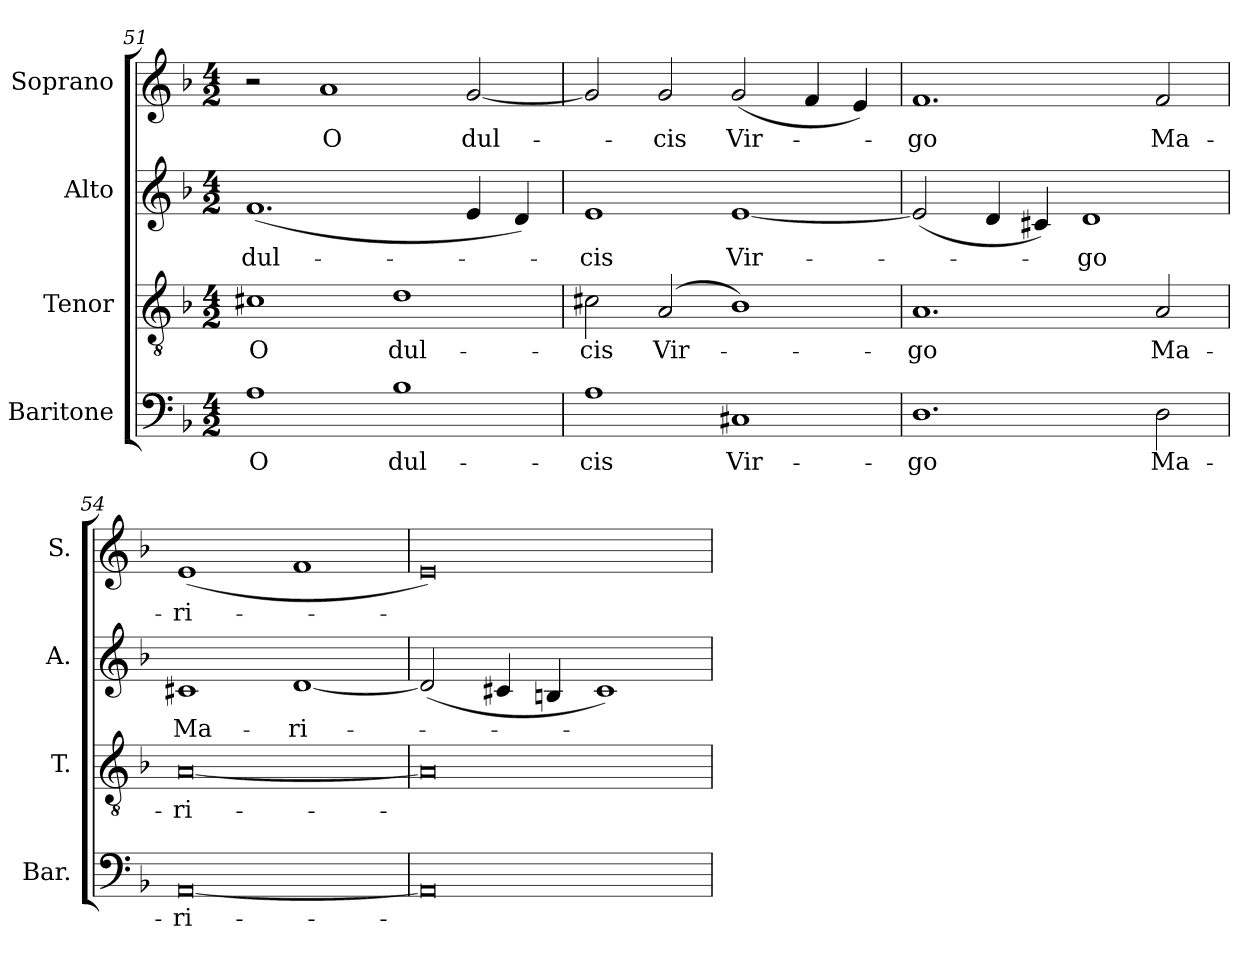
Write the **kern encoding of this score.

**kern	**text	**kern	**text	**kern	**text	**kern	**text
*part4	*part4	*part3	*part3	*part2	*part2	*part1	*part1
*staff4	*staff4	*staff3	*staff3	*staff2	*staff2	*staff1	*staff1
*I"Baritone	*	*I"Tenor	*	*I"Alto	*	*I"Soprano	*
*I'Bar.	*	*I'T.	*	*I'A.	*	*I'S.	*
*clefF4	*	*clefGv2	*	*clefG2	*	*clefG2	*
*	*	*ITrd7c12	*	*	*	*	*
*k[b-]	*	*k[b-]	*	*k[b-]	*	*k[b-]	*
*F:	*	*F:	*	*F:	*	*F:	*
*M4/2	*	*M4/2	*	*M4/2	*	*M4/2	*
=51	=51	=51	=51	=51	=51	=51	=51
!	!LO:LY:b:color=#000000	!	!	!	!	!	!
!	!	!	!LO:LY:b:color=#000000	!	!	!	!
!	!	!	!	!	!LO:LY:b:color=#000000	!	!
1Ai	O	1C#Xi	O	(1.fi	dul-	2r	.
!	!	!	!	!	!	!	!LO:LY:b:color=#000000
.	.	.	.	.	.	1ai	O
!	!LO:LY:b:color=#000000	!	!	!	!	!	!
!	!	!	!LO:LY:b:color=#000000	!	!	!	!
1B-i	dul-	1Di	dul-	.	.	.	.
!	!	!	!	!	!	!	!LO:LY:b:color=#000000
.	.	.	.	4ei/	.	[2gi/	dul-
.	.	.	.	4di/)	.	.	.
=52	=52	=52	=52	=52	=52	=52	=52
!	!LO:LY:b:color=#000000	!	!	!	!	!	!
!	!	!	!LO:LY:b:color=#000000	!	!	!	!
!	!	!	!	!	!LO:LY:b:color=#000000	!	!
1Ai	-cis	2C#Xi\	-cis	1ei	-cis	2gi/]	.
!	!	!	!LO:LY:b:color=#000000	!	!	!	!
!	!	!	!	!	!	!	!LO:LY:b:color=#000000
.	.	(2AAi/	Vir-	.	.	2gi/	-cis
!	!LO:LY:b:color=#000000	!	!	!	!	!	!
!	!	!	!	!	!LO:LY:b:color=#000000	!	!
!	!	!	!	!	!	!	!LO:LY:b:color=#000000
1C#Xi	Vir-	1BB-i)	.	[1ei	Vir-	(2gi/	Vir-
.	.	.	.	.	.	4fi/	.
.	.	.	.	.	.	4ei/)	.
=53	=53	=53	=53	=53	=53	=53	=53
!	!LO:LY:b:color=#000000	!	!	!	!	!	!
!	!	!	!LO:LY:b:color=#000000	!	!	!	!
!	!	!	!	!	!	!	!LO:LY:b:color=#000000
1.Di	-go	1.AAi	-go	(2ei/]	.	1.fi	-go
.	.	.	.	4di/	.	.	.
.	.	.	.	4c#Xi/)	.	.	.
!	!	!	!	!	!LO:LY:b:color=#000000	!	!
.	.	.	.	1di	-go	.	.
!	!LO:LY:b:color=#000000	!	!	!	!	!	!
!	!	!	!LO:LY:b:color=#000000	!	!	!	!
!	!	!	!	!	!	!	!LO:LY:b:color=#000000
2Di\	Ma-	2AAi/	Ma-	.	.	2fi/	Ma-
=54	=54	=54	=54	=54	=54	=54	=54
!	!LO:LY:b:color=#000000	!	!	!	!	!	!
!	!	!	!LO:LY:b:color=#000000	!	!	!	!
!	!	!	!	!	!LO:LY:b:color=#000000	!	!
!	!	!	!	!	!	!	!LO:LY:b:color=#000000
[0AAi	-ri-	[0AAi	-ri-	1c#Xi	Ma-	(1ei	-ri-
!	!	!	!	!	!LO:LY:b:color=#000000	!	!
.	.	.	.	[1di	-ri-	1fi	.
=55	=55	=55	=55	=55	=55	=55	=55
0AAi]	.	0AAi]	.	(2di/]	.	0ei)	.
.	.	.	.	4c#Xi/	.	.	.
.	.	.	.	4Bni/	.	.	.
.	.	.	.	1c#i)	.	.	.
=	=	=	=	=	=	=	=
*-	*-	*-	*-	*-	*-	*-	*-
